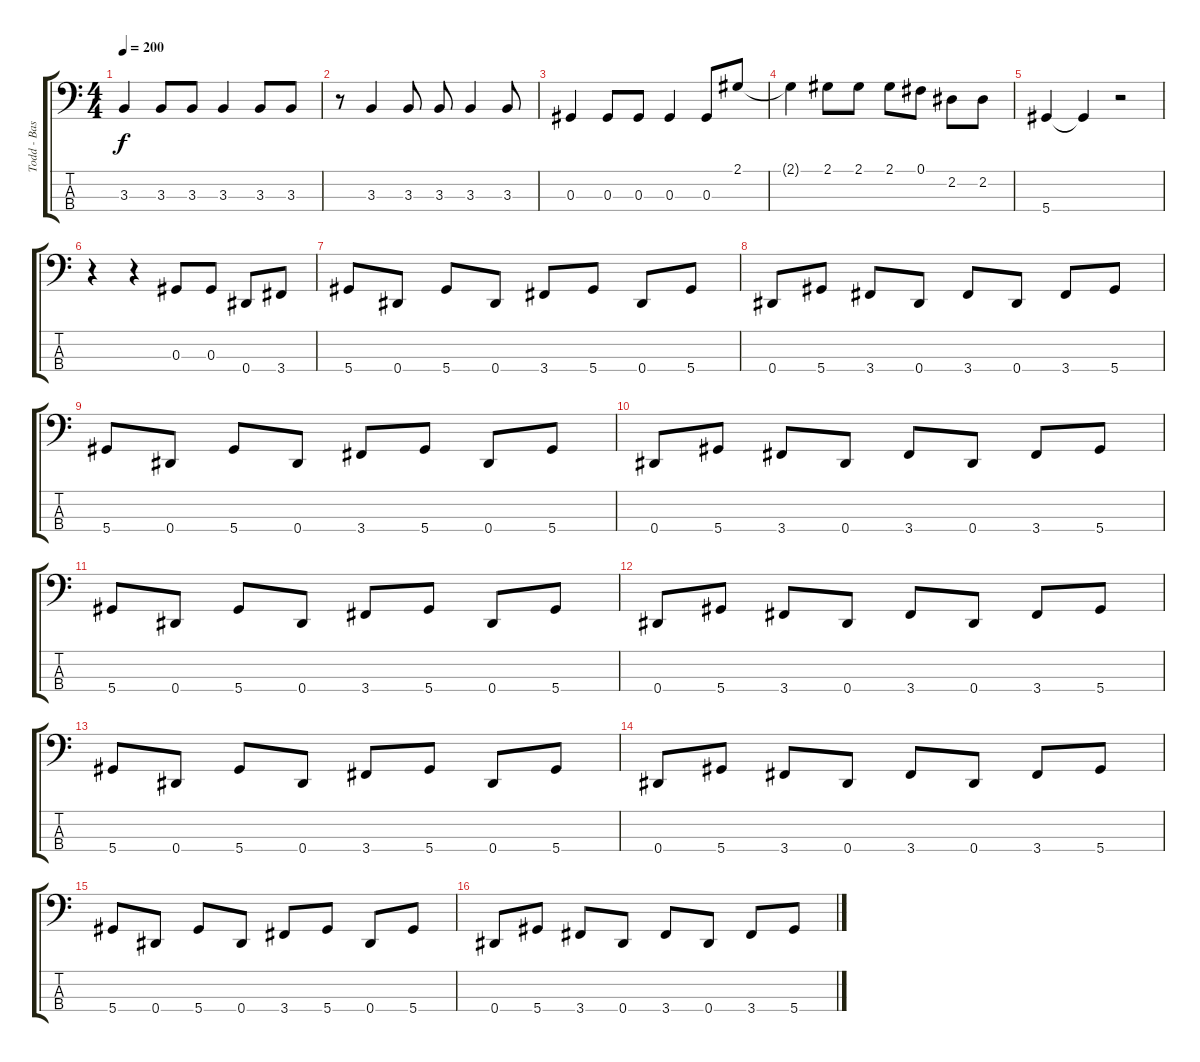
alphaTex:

\track ("Todd - Bass" "Todd - Bas") {instrument electricbasspick}
\staff {score tabs}
\tuning (Gb2 Db2 Ab1 Eb1) {hide}
\ts (4 4)
\tempo 200
\clef f4
\ks c
3.3.4{dy f} 3.3.8 3.3.8 3.3.4 3.3.8 3.3.8 |
r.8 3.3.4 3.3.8 3.3.8 3.3.4 3.3.8 |
0.3.4 0.3.8 0.3.8 0.3.4 0.3.8 2.1.8 |
2.1{t}.4 2.1.8 2.1.8 2.1.8 0.1.8 2.2.8 2.2.8 |
5.4.4 5.4{t}.4 r.2 |
r.4 r.4 0.3.8 0.3.8 0.4.8 3.4.8 |
5.4.8 0.4.8 5.4.8 0.4.8 3.4.8 5.4.8 0.4.8 5.4.8 |
0.4.8 5.4.8 3.4.8 0.4.8 3.4.8 0.4.8 3.4.8 5.4.8 |
5.4.8 0.4.8 5.4.8 0.4.8 3.4.8 5.4.8 0.4.8 5.4.8 |
0.4.8 5.4.8 3.4.8 0.4.8 3.4.8 0.4.8 3.4.8 5.4.8 |
5.4.8 0.4.8 5.4.8 0.4.8 3.4.8 5.4.8 0.4.8 5.4.8 |
0.4.8 5.4.8 3.4.8 0.4.8 3.4.8 0.4.8 3.4.8 5.4.8 |
5.4.8 0.4.8 5.4.8 0.4.8 3.4.8 5.4.8 0.4.8 5.4.8 |
0.4.8 5.4.8 3.4.8 0.4.8 3.4.8 0.4.8 3.4.8 5.4.8 |
5.4.8 0.4.8 5.4.8 0.4.8 3.4.8 5.4.8 0.4.8 5.4.8 |
0.4.8 5.4.8 3.4.8 0.4.8 3.4.8 0.4.8 3.4.8 5.4.8
